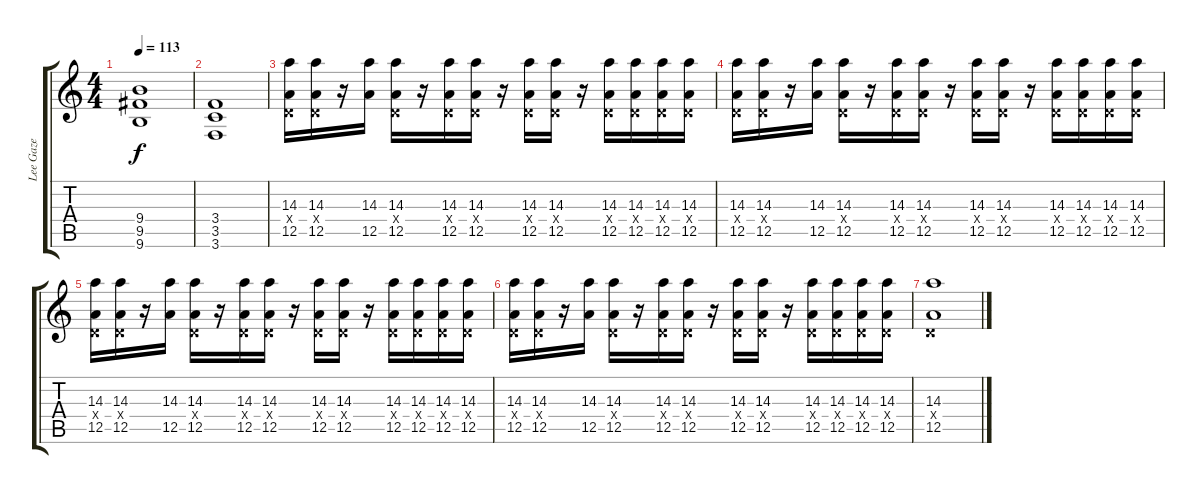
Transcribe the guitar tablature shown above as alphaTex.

\track ("Lee Gaze" "Lee Gaze") {instrument electricguitarmuted}
\staff {score tabs}
\tuning (E4 B3 G3 D3 A2 D2) {hide}
\ts (4 4)
\tempo 113
\clef g2
\ks c
(9.4 9.5 9.6).1{dy f} |
(3.4 3.5 3.6).1 |
(14.3 0.4{x} 12.5).16 (14.3 0.4{x} 12.5).16 r.16 (14.3 12.5).16 (14.3 0.4{x} 12.5).16 r.16 (14.3 0.4{x} 12.5).16 (14.3 0.4{x} 12.5).16 r.16 (14.3 0.4{x} 12.5).16 (14.3 0.4{x} 12.5).16 r.16 (14.3 0.4{x} 12.5).16 (14.3 0.4{x} 12.5).16 (14.3 0.4{x} 12.5).16 (14.3 0.4{x} 12.5).16 |
(14.3 0.4{x} 12.5).16 (14.3 0.4{x} 12.5).16 r.16 (14.3 12.5).16 (14.3 0.4{x} 12.5).16 r.16 (14.3 0.4{x} 12.5).16 (14.3 0.4{x} 12.5).16 r.16 (14.3 0.4{x} 12.5).16 (14.3 0.4{x} 12.5).16 r.16 (14.3 0.4{x} 12.5).16 (14.3 0.4{x} 12.5).16 (14.3 0.4{x} 12.5).16 (14.3 0.4{x} 12.5).16 |
(14.3 0.4{x} 12.5).16{volume 16} (14.3 0.4{x} 12.5).16 r.16 (14.3 12.5).16 (14.3 0.4{x} 12.5).16 r.16 (14.3 0.4{x} 12.5).16 (14.3 0.4{x} 12.5).16 r.16 (14.3 0.4{x} 12.5).16 (14.3 0.4{x} 12.5).16 r.16 (14.3 0.4{x} 12.5).16 (14.3 0.4{x} 12.5).16 (14.3 0.4{x} 12.5).16 (14.3 0.4{x} 12.5).16 |
(14.3 0.4{x} 12.5).16 (14.3 0.4{x} 12.5).16 r.16 (14.3 12.5).16 (14.3 0.4{x} 12.5).16 r.16 (14.3 0.4{x} 12.5).16 (14.3 0.4{x} 12.5).16 r.16 (14.3 0.4{x} 12.5).16 (14.3 0.4{x} 12.5).16 r.16 (14.3 0.4{x} 12.5).16 (14.3 0.4{x} 12.5).16 (14.3 0.4{x} 12.5).16 (14.3 0.4{x} 12.5).16 |
(14.3 0.4{x} 12.5).1
